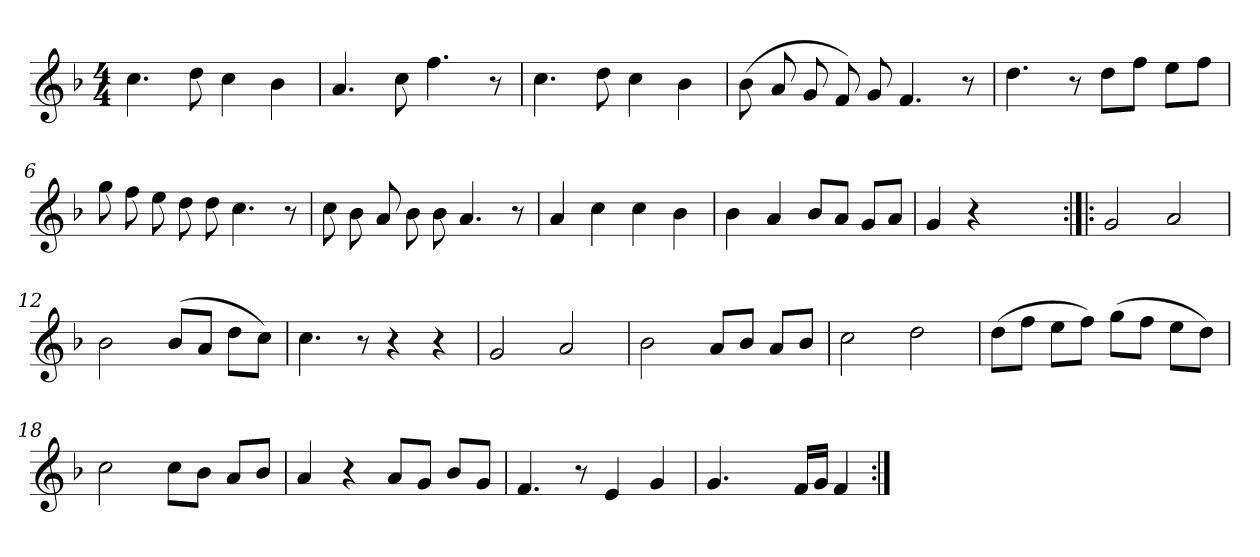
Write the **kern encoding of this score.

**kern
*part1
*staff1
*clefG2
*k[b-]
*F:
*M4/4
*MM120
=1
4.cc
8dd
4cc
4b-
=2
4.a
8cc
4.ff
8r
=3
4.cc
8dd
4cc
4b-
=4
(8b-
8a
8g
8f)
8g
4.f
8r
=5
4.dd
8r
8dd\L
8ff\J
8ee\L
8ff\J
=6
8gg
8ff
8ee
8dd
8dd
4.cc
8r
=7
8cc
8b-
8a
8b-
8b-
4.a
8r
=8
4a
4cc
4cc
4b-
=9
4b-
4a
8b-/L
8a/J
8g/L
8a/J
=10
4g
4r
2ryy
=11:|!|:
2g
2a
=12
2b-
(8b-/L
8a/J
8dd\L
8cc\J)
=13
4.cc
8r
4r
4r
=14
2g
2a
=15
2b-
8a/L
8b-/J
8a/L
8b-/J
=16
2cc
2dd
=17
(8dd\L
8ff\J
8ee\L
8ff\J)
(8gg\L
8ff\J
8ee\L
8dd\J)
=18
2cc
8cc\L
8b-\J
8a/L
8b-/J
=19
4a
4r
8a/L
8g/J
8b-/L
8g/J
=20
4.f
8r
4e
4g
=21
4.g
8ryy
16f/LL
16g/JJ
4f
=:|!
*-
